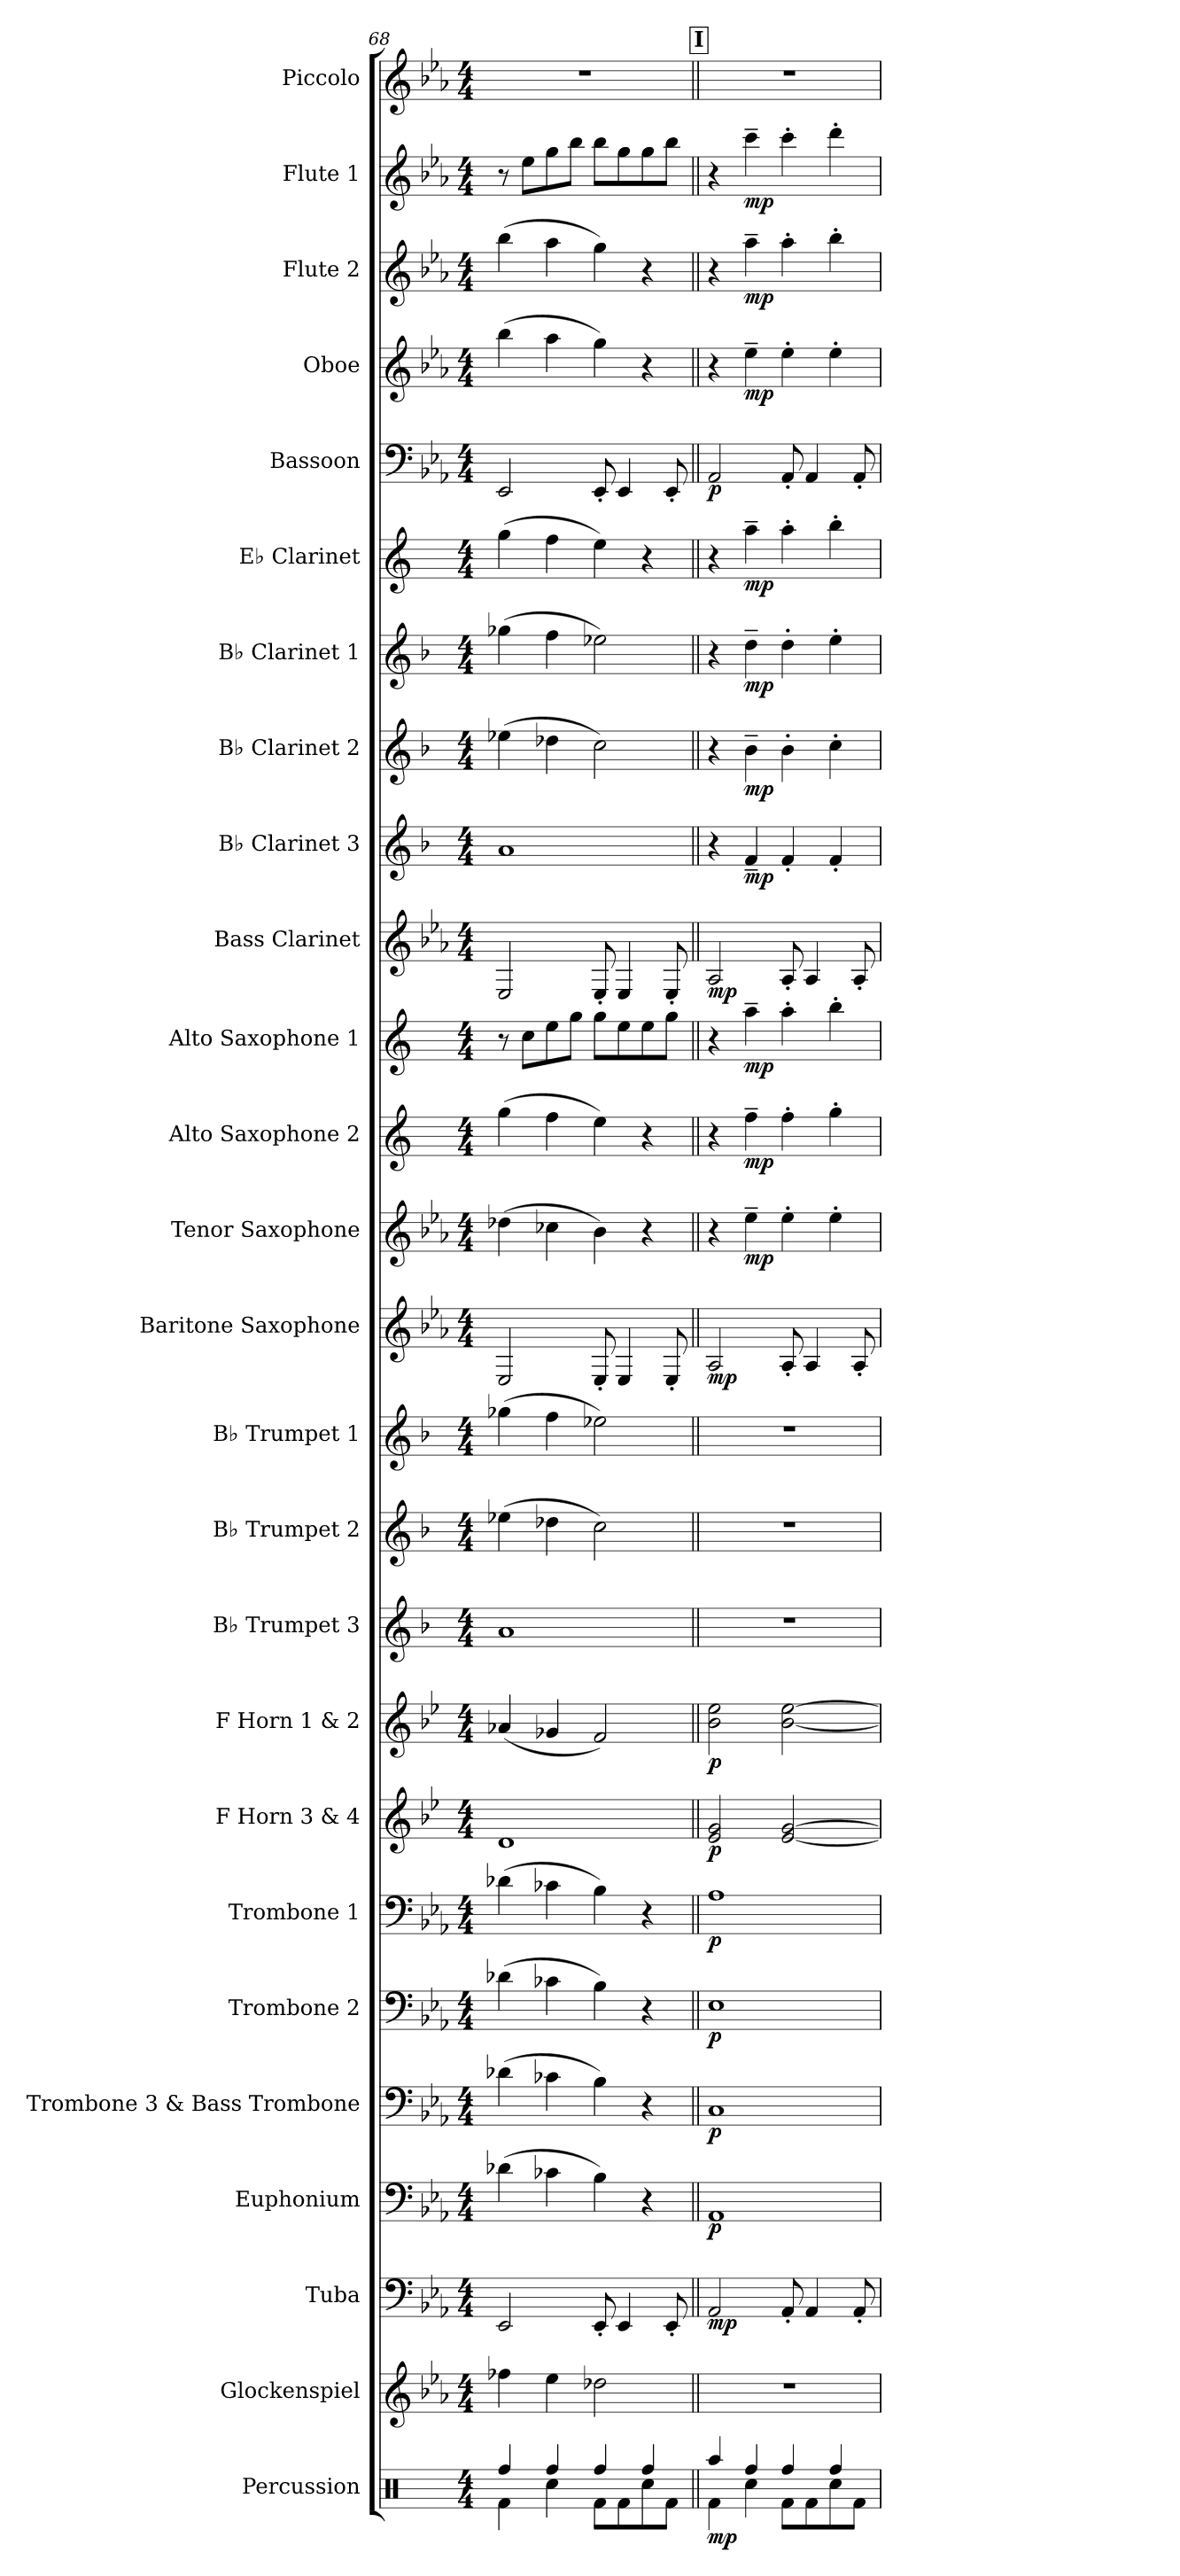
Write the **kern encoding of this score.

**kern	**dynam	**kern	**kern	**dynam	**kern	**dynam	**kern	**dynam	**kern	**dynam	**kern	**dynam	**kern	**dynam	**kern	**dynam	**kern	**kern	**kern	**kern	**dynam	**kern	**dynam	**kern	**dynam	**kern	**dynam	**kern	**dynam	**kern	**dynam	**kern	**dynam	**kern	**dynam	**kern	**dynam	**kern	**dynam	**kern	**dynam	**kern	**dynam	**kern	**dynam	**kern
*part26	*part26	*part25	*part24	*part24	*part23	*part23	*part22	*part22	*part21	*part21	*part20	*part20	*part19	*part19	*part18	*part18	*part17	*part16	*part15	*part14	*part14	*part13	*part13	*part12	*part12	*part11	*part11	*part10	*part10	*part9	*part9	*part8	*part8	*part7	*part7	*part6	*part6	*part5	*part5	*part4	*part4	*part3	*part3	*part2	*part2	*part1
*staff26	*staff26	*staff25	*staff24	*staff24	*staff23	*staff23	*staff22	*staff22	*staff21	*staff21	*staff20	*staff20	*staff19	*staff19	*staff18	*staff18	*staff17	*staff16	*staff15	*staff14	*staff14	*staff13	*staff13	*staff12	*staff12	*staff11	*staff11	*staff10	*staff10	*staff9	*staff9	*staff8	*staff8	*staff7	*staff7	*staff6	*staff6	*staff5	*staff5	*staff4	*staff4	*staff3	*staff3	*staff2	*staff2	*staff1
*I"Percussion	*	*I"Glockenspiel	*I"Tuba	*	*I"Euphonium	*	*I"Trombone 3 &amp; Bass Trombone	*	*I"Trombone 2	*	*I"Trombone 1	*	*I"F Horn 3 &amp; 4	*	*I"F Horn 1 &amp; 2	*	*I"B♭ Trumpet 3	*I"B♭ Trumpet 2	*I"B♭ Trumpet 1	*I"Baritone Saxophone	*	*I"Tenor Saxophone	*	*I"Alto Saxophone 2	*	*I"Alto Saxophone 1	*	*I"Bass Clarinet	*	*I"B♭ Clarinet 3	*	*I"B♭ Clarinet 2	*	*I"B♭ Clarinet 1	*	*I"E♭ Clarinet	*	*I"Bassoon	*	*I"Oboe	*	*I"Flute 2	*	*I"Flute 1	*	*I"Piccolo
*I'Perc.	*	*I'Glk.	*I'Tba.	*	*I'Euph.	*	*I'Tbn. 3 B. Tbn.	*	*I'Tbn. 2	*	*I'Tbn. 1	*	*I'F Hn. 3 4	*	*I'F Hn. 1 2	*	*I'B♭ Tpt. 3	*I'B♭ Tpt. 2	*I'B♭ Tpt. 1	*I'Bar. Sax.	*	*I'T. Sax.	*	*I'A. Sax. 2	*	*I'A. Sax. 1	*	*I'B. Cl.	*	*I'B♭ Cl. 3	*	*I'B♭ Cl. 2	*	*I'B♭ Cl. 1	*	*I'E♭ Cl.	*	*I'Bsn.	*	*I'Ob.	*	*I'Fl. 2	*	*I'Fl. 1	*	*I'Picc.
*clefX	*	*clefG2	*clefF4	*	*clefF4	*	*clefF4	*	*clefF4	*	*clefF4	*	*clefG2	*	*clefG2	*	*clefG2	*clefG2	*clefG2	*clefG2	*	*clefG2	*	*clefG2	*	*clefG2	*	*clefG2	*	*clefG2	*	*clefG2	*	*clefG2	*	*clefG2	*	*clefF4	*	*clefG2	*	*clefG2	*	*clefG2	*	*clefG2
*	*	*ITrd-14c-24	*	*	*	*	*	*	*	*	*	*	*ITrd4c7	*	*ITrd4c7	*	*ITrd1c2	*ITrd1c2	*ITrd1c2	*ITrd12c21	*	*ITrd8c14	*	*ITrd5c9	*	*ITrd5c9	*	*ITrd8c14	*	*ITrd1c2	*	*ITrd1c2	*	*ITrd1c2	*	*ITrd-2c-3	*	*	*	*	*	*	*	*	*	*ITrd-7c-12
*k[]	*	*k[b-e-a-]	*k[b-e-a-]	*	*k[b-e-a-]	*	*k[b-e-a-]	*	*k[b-e-a-]	*	*k[b-e-a-]	*	*k[b-e-a-]	*	*k[b-e-a-]	*	*k[b-e-a-]	*k[b-e-a-]	*k[b-e-a-]	*k[b-e-a-]	*	*k[b-e-a-]	*	*k[b-e-a-]	*	*k[b-e-a-]	*	*k[b-e-a-]	*	*k[b-e-a-]	*	*k[b-e-a-]	*	*k[b-e-a-]	*	*k[b-e-a-]	*	*k[b-e-a-]	*	*k[b-e-a-]	*	*k[b-e-a-]	*	*k[b-e-a-]	*	*k[b-e-a-]
*M4/4	*	*M4/4	*M4/4	*	*M4/4	*	*M4/4	*	*M4/4	*	*M4/4	*	*M4/4	*	*M4/4	*	*M4/4	*M4/4	*M4/4	*M4/4	*	*M4/4	*	*M4/4	*	*M4/4	*	*M4/4	*	*M4/4	*	*M4/4	*	*M4/4	*	*M4/4	*	*M4/4	*	*M4/4	*	*M4/4	*	*M4/4	*	*M4/4
=68	=68	=68	=68	=68	=68	=68	=68	=68	=68	=68	=68	=68	=68	=68	=68	=68	=68	=68	=68	=68	=68	=68	=68	=68	=68	=68	=68	=68	=68	=68	=68	=68	=68	=68	=68	=68	=68	=68	=68	=68	=68	=68	=68	=68	=68	=68
*^	*	*	*	*	*	*	*	*	*	*	*	*	*	*	*	*	*	*	*	*	*	*	*	*	*	*	*	*	*	*	*	*	*	*	*	*	*	*	*	*	*	*	*	*	*	*
4Rff/	4Rf\	.	4ffff-X\	2EE-/	.	(4d-X\	.	(4d-X\	.	(4d-X\	.	(4d-X\	.	1G	.	(4d-X/	.	1g	(4dd-X\	(4ff-X\	2EE-/	.	(4d-X\	.	(4b-\	.	8r	.	2EE-/	.	1g	.	(4dd-X\	.	(4ff-X\	.	(4bb-\	.	2EE-/	.	(4bb-\	.	(4bb-\	.	8r	.	1r
.	.	.	.	.	.	.	.	.	.	.	.	.	.	.	.	.	.	.	.	.	.	.	.	.	.	.	8e-\L	.	.	.	.	.	.	.	.	.	.	.	.	.	.	.	.	.	8ee-\L	.	.
4Rff/	4Rcc\	.	4eeee-\	.	.	4c-X\	.	4c-X\	.	4c-X\	.	4c-X\	.	.	.	4c-X/	.	.	4cc-X\	4ee-\	.	.	4c-X\	.	4a-\	.	8g\	.	.	.	.	.	4cc-X\	.	4ee-\	.	4aa-\	.	.	.	4aa-\	.	4aa-\	.	8gg\	.	.
.	.	.	.	.	.	.	.	.	.	.	.	.	.	.	.	.	.	.	.	.	.	.	.	.	.	.	8b-\J	.	.	.	.	.	.	.	.	.	.	.	.	.	.	.	.	.	8bb-\J	.	.
4Rff/	8Rf\L	.	2dddd-X\	8EE-'/	.	4B-\)	.	4B-\)	.	4B-\)	.	4B-\)	.	.	.	2B-/)	.	.	2b-\)	2dd-X\)	8EE-'/	.	4B-\)	.	4g\)	.	8b-\L	.	8EE-'/	.	.	.	2b-\)	.	2dd-X\)	.	4gg\)	.	8EE-'/	.	4gg\)	.	4gg\)	.	8bb-\L	.	.
.	8Rf\	.	.	4EE-/	.	.	.	.	.	.	.	.	.	.	.	.	.	.	.	.	4EE-/	.	.	.	.	.	8g\	.	4EE-/	.	.	.	.	.	.	.	.	.	4EE-/	.	.	.	.	.	8gg\	.	.
4Rff/	8Rcc\	.	.	.	.	4r	.	4r	.	4r	.	4r	.	.	.	.	.	.	.	.	.	.	4r	.	4r	.	8g\	.	.	.	.	.	.	.	.	.	4r	.	.	.	4r	.	4r	.	8gg\	.	.
.	8Rf\J	.	.	8EE-'/	.	.	.	.	.	.	.	.	.	.	.	.	.	.	.	.	8EE-'/	.	.	.	.	.	8b-\J	.	8EE-'/	.	.	.	.	.	.	.	.	.	8EE-'/	.	.	.	.	.	8bb-\J	.	.
!!LO:REH:place=s1:a:B:fs=14:t=I
=69||	=69||	=69||	=69||	=69||	=69||	=69||	=69||	=69||	=69||	=69||	=69||	=69||	=69||	=69||	=69||	=69||	=69||	=69||	=69||	=69||	=69||	=69||	=69||	=69||	=69||	=69||	=69||	=69||	=69||	=69||	=69||	=69||	=69||	=69||	=69||	=69||	=69||	=69||	=69||	=69||	=69||	=69||	=69||	=69||	=69||	=69||	=69||
!	!	!LO:DY:b	!	!	!LO:DY:b	!	!LO:DY:b	!	!LO:DY:b	!	!LO:DY:b	!	!LO:DY:b	!	!LO:DY:b	!	!LO:DY:b	!	!	!	!	!LO:DY:b	!	!	!	!	!	!	!	!LO:DY:b	!	!	!	!	!	!	!	!	!	!LO:DY:b	!	!	!	!	!	!	!
4Raa/	4Rf\	mp	1r	2AA-/	mp	1AA-	p	1C	p	1E-	p	1A-	p	2A-/ 2c/	p	2e-\ 2a-\	p	1r	1r	1r	2AA-/	mp	4r	.	4r	.	4r	.	2AA-/	mp	4r	.	4r	.	4r	.	4r	.	2AA-/	p	4r	.	4r	.	4r	.	1r
!	!	!	!	!	!	!	!	!	!	!	!	!	!	!	!	!	!	!	!	!	!	!	!	!LO:DY:b	!	!LO:DY:b	!	!LO:DY:b	!	!	!	!LO:DY:b	!	!LO:DY:b	!	!LO:DY:b	!	!LO:DY:b	!	!	!	!LO:DY:b	!	!LO:DY:b	!	!LO:DY:b	!
4Rff/	4Rcc\	.	.	.	.	.	.	.	.	.	.	.	.	.	.	.	.	.	.	.	.	.	4e-~\	mp	4a-~\	mp	4cc~\	mp	.	.	4e-~/	mp	4a-~\	mp	4cc~\	mp	4ccc~\	mp	.	.	4ee-~\	mp	4aa-~\	mp	4ccc~\	mp	.
4Rff/	8Rf\L	.	.	8AA-'/	.	.	.	.	.	.	.	.	.	[2A-/ [2c/	.	[2e-\ [2a-\	.	.	.	.	8AA-'/	.	4e-'\	.	4a-'\	.	4cc'\	.	8AA-'/	.	4e-'/	.	4a-'\	.	4cc'\	.	4ccc'\	.	8AA-'/	.	4ee-'\	.	4aa-'\	.	4ccc'\	.	.
.	8Rf\	.	.	4AA-/	.	.	.	.	.	.	.	.	.	.	.	.	.	.	.	.	4AA-/	.	.	.	.	.	.	.	4AA-/	.	.	.	.	.	.	.	.	.	4AA-/	.	.	.	.	.	.	.	.
4Rff/	8Rcc\	.	.	.	.	.	.	.	.	.	.	.	.	.	.	.	.	.	.	.	.	.	4e-'\	.	4b-'\	.	4dd'\	.	.	.	4e-'/	.	4b-'\	.	4dd'\	.	4ddd'\	.	.	.	4ee-'\	.	4bb-'\	.	4ddd'\	.	.
.	8Rf\J	.	.	8AA-'/	.	.	.	.	.	.	.	.	.	.	.	.	.	.	.	.	8AA-'/	.	.	.	.	.	.	.	8AA-'/	.	.	.	.	.	.	.	.	.	8AA-'/	.	.	.	.	.	.	.	.
*v	*v	*	*	*	*	*	*	*	*	*	*	*	*	*	*	*	*	*	*	*	*	*	*	*	*	*	*	*	*	*	*	*	*	*	*	*	*	*	*	*	*	*	*	*	*	*	*
=	=	=	=	=	=	=	=	=	=	=	=	=	=	=	=	=	=	=	=	=	=	=	=	=	=	=	=	=	=	=	=	=	=	=	=	=	=	=	=	=	=	=	=	=	=	=
*-	*-	*-	*-	*-	*-	*-	*-	*-	*-	*-	*-	*-	*-	*-	*-	*-	*-	*-	*-	*-	*-	*-	*-	*-	*-	*-	*-	*-	*-	*-	*-	*-	*-	*-	*-	*-	*-	*-	*-	*-	*-	*-	*-	*-	*-	*-
